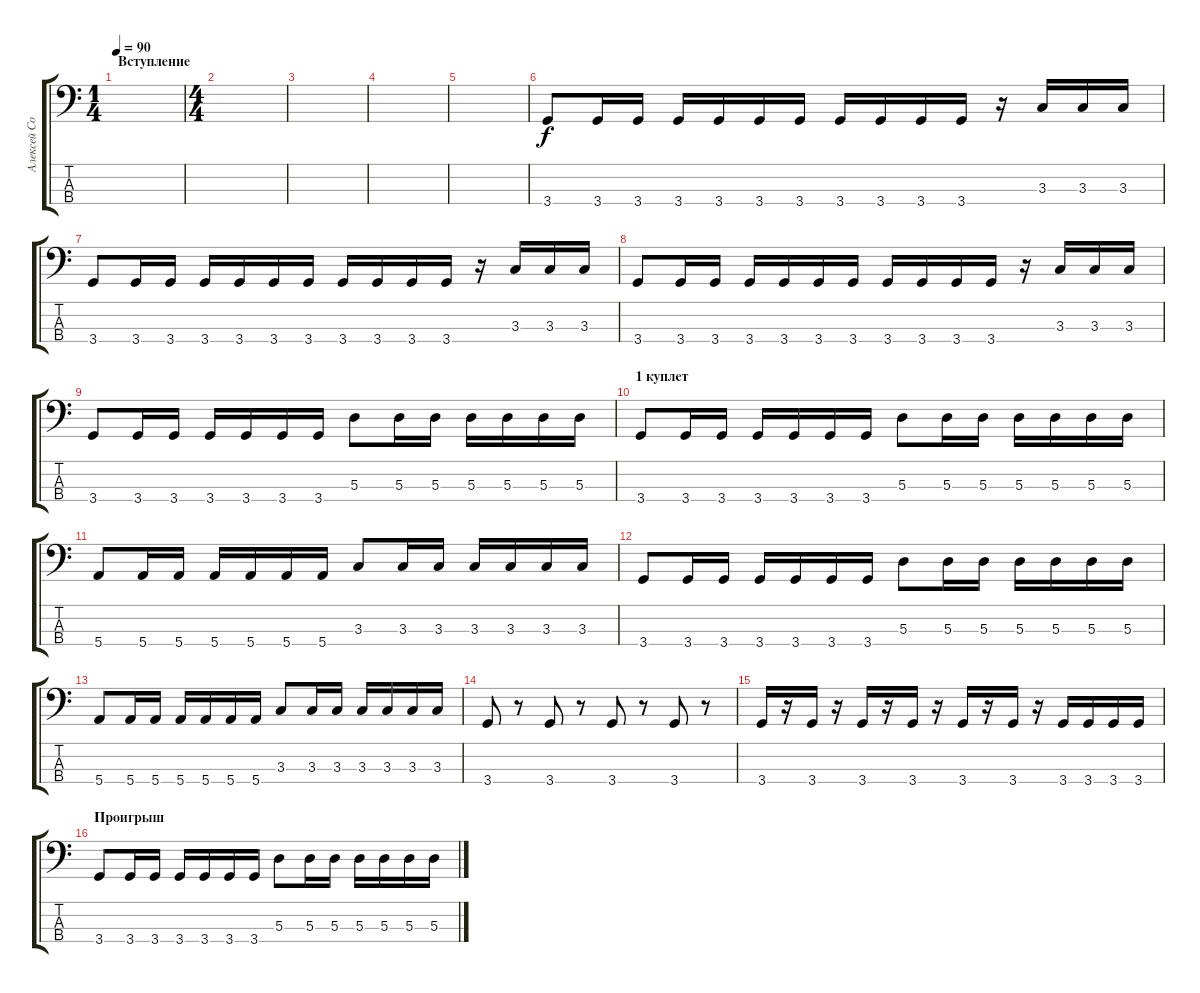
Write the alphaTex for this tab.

\track ("Алексей Соловьёв" "Алексей Со") {instrument electricbasspick}
\staff {score tabs}
\tuning (G2 D2 A1 E1) {hide}
\ts (1 4)
\section ("" "Вступление")
\tempo 90
\clef f4
\ks c
|
\ts (4 4)
|
|
|
|
3.4.8 3.4.16 3.4.16 3.4.16 3.4.16 3.4.16 3.4.16 3.4.16 3.4.16 3.4.16 3.4.16 r.16 3.3.16 3.3.16 3.3.16 |
3.4.8 3.4.16 3.4.16 3.4.16 3.4.16 3.4.16 3.4.16 3.4.16 3.4.16 3.4.16 3.4.16 r.16 3.3.16 3.3.16 3.3.16 |
3.4.8 3.4.16 3.4.16 3.4.16 3.4.16 3.4.16 3.4.16 3.4.16 3.4.16 3.4.16 3.4.16 r.16 3.3.16 3.3.16 3.3.16 |
3.4.8 3.4.16 3.4.16 3.4.16 3.4.16 3.4.16 3.4.16 5.3.8 5.3.16 5.3.16 5.3.16 5.3.16 5.3.16 5.3.16 |
\section ("" "1 куплет")
3.4.8 3.4.16 3.4.16 3.4.16 3.4.16 3.4.16 3.4.16 5.3.8 5.3.16 5.3.16 5.3.16 5.3.16 5.3.16 5.3.16 |
5.4.8 5.4.16 5.4.16 5.4.16 5.4.16 5.4.16 5.4.16 3.3.8 3.3.16 3.3.16 3.3.16 3.3.16 3.3.16 3.3.16 |
3.4.8 3.4.16 3.4.16 3.4.16 3.4.16 3.4.16 3.4.16 5.3.8 5.3.16 5.3.16 5.3.16 5.3.16 5.3.16 5.3.16 |
5.4.8 5.4.16 5.4.16 5.4.16 5.4.16 5.4.16 5.4.16 3.3.8 3.3.16 3.3.16 3.3.16 3.3.16 3.3.16 3.3.16 |
3.4.8 r.8 3.4.8 r.8 3.4.8 r.8 3.4.8 r.8 |
3.4.16 r.16 3.4.16 r.16 3.4.16 r.16 3.4.16 r.16 3.4.16 r.16 3.4.16 r.16 3.4.16 3.4.16 3.4.16 3.4.16 |
\section ("" "Проигрыш")
3.4.8 3.4.16 3.4.16 3.4.16 3.4.16 3.4.16 3.4.16 5.3.8 5.3.16 5.3.16 5.3.16 5.3.16 5.3.16 5.3.16
